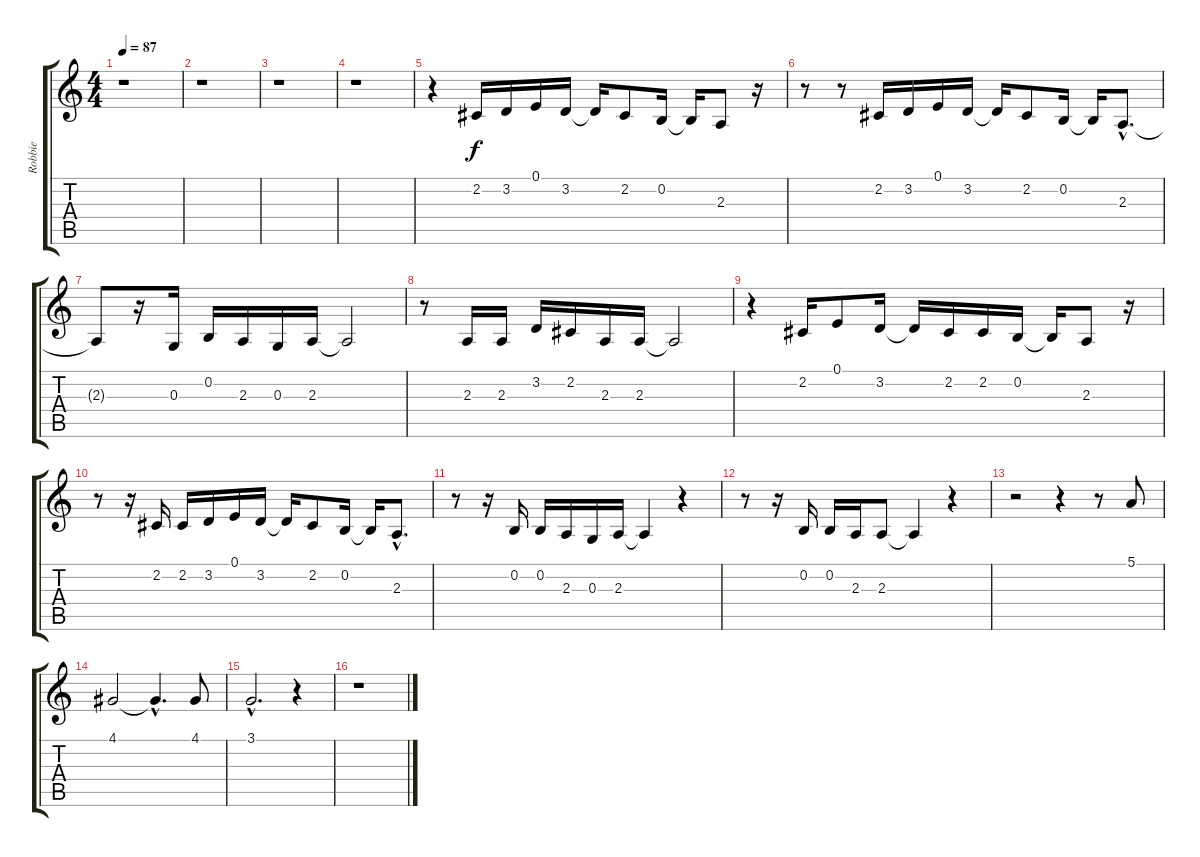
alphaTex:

\track ("Robbie" "Robbie") {instrument drawbarorgan}
\staff {score tabs}
\tuning (E4 B3 G3 D3 A2 E2) {hide}
\ts (4 4)
\tempo 87
\clef g2
\ks c
r.1{dy f} |
r.1 |
r.1 |
r.1 |
r.4 2.2.16 3.2.16 0.1.16 3.2.16 3.2{t}.16 2.2.8 0.2.16 0.2{t}.16 2.3.8 r.16 |
r.8 r.8 2.2.16 3.2.16 0.1.16 3.2.16 3.2{t}.16 2.2.8 0.2.16 0.2{t}.16 2.3{hac}.8{d} |
2.3{t}.8 r.16 0.3.16 0.2.16 2.3.16 0.3.16 2.3.16 2.3{t}.2 |
r.8 2.3.16 2.3.16 3.2.16 2.2.16 2.3.16 2.3.16 2.3{t}.2 |
r.4 2.2.16 0.1.8 3.2.16 3.2{t}.16 2.2.16 2.2.16 0.2.16 0.2{t}.16 2.3.8 r.16 |
r.8 r.16 2.2.16 2.2.16 3.2.16 0.1.16 3.2.16 3.2{t}.16 2.2.8 0.2.16 0.2{t}.16 2.3{hac}.8{d} |
r.8 r.16 0.2.16 0.2.16 2.3.16 0.3.16 2.3.16 2.3{t}.4 r.4 |
r.8 r.16 0.2.16 0.2.16 2.3.16 2.3.8 2.3{t}.4 r.4 |
r.2 r.4 r.8 5.1.8 |
4.1.2 4.1{hac t}.4{d} 4.1.8 |
3.1{hac}.2{d} r.4 |
r.1
